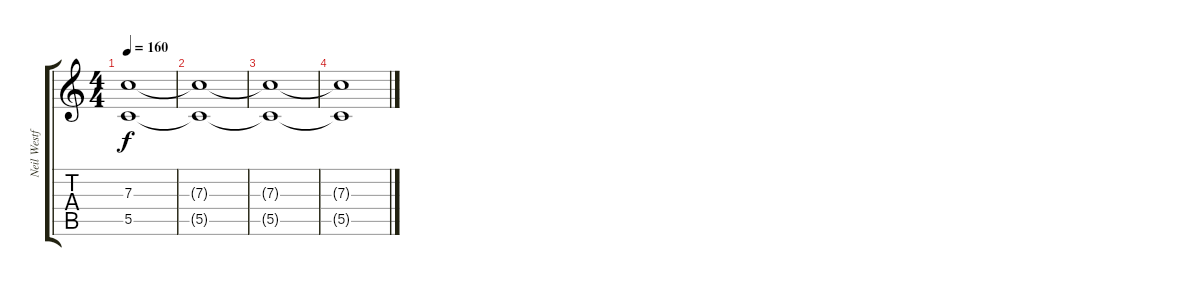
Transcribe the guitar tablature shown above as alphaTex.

\track ("Neil Westfall" "Neil Westf") {instrument distortionguitar}
\staff {score tabs}
\tuning (D4 A3 F3 C3 G2 C2) {hide}
\ts (4 4)
\tempo 160
\clef g2
\ks c
(7.3{t} 5.5{t}).1{dy f volume 0} |
(7.3{t} 5.5{t}).1 |
(7.3{t} 5.5{t}).1 |
(7.3{t} 5.5{t}).1
